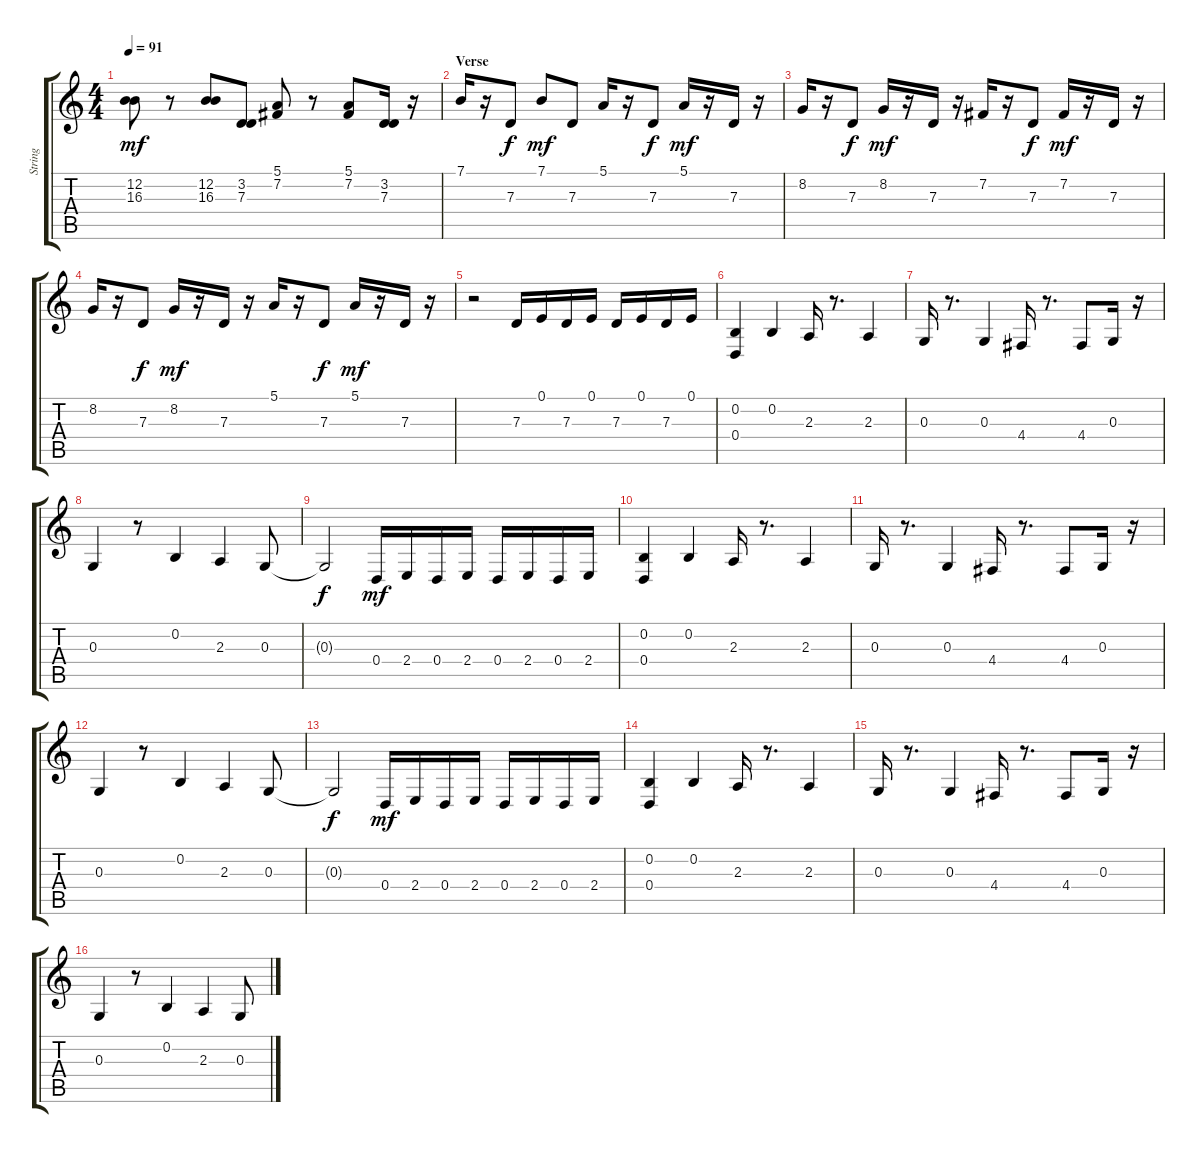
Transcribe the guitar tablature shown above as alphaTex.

\track ("String" "String") {instrument stringensemble1}
\staff {score tabs}
\tuning (E4 B3 G3 D3 A2 E2) {hide}
\ts (4 4)
\tempo 91
\clef g2
\ks c
(12.2 16.3).8{dy mf} r.8 (12.2 16.3).8 (3.2 7.3).8 (5.1 7.2).8 r.8 (5.1 7.2).8 (3.2 7.3).16 r.16 |
\section ("" "Verse")
7.1.16 r.16 7.3.8{dy f} 7.1.8{dy mf} 7.3.8 5.1.16 r.16 7.3.8{dy f} 5.1.16{dy mf} r.16 7.3.16 r.16 |
8.2.16 r.16 7.3.8{dy f} 8.2.16{dy mf} r.16 7.3.16 r.16 7.2.16 r.16 7.3.8{dy f} 7.2.16{dy mf} r.16 7.3.16 r.16 |
8.2.16 r.16 7.3.8{dy f} 8.2.16{dy mf} r.16 7.3.16 r.16 5.1.16 r.16 7.3.8{dy f} 5.1.16{dy mf} r.16 7.3.16 r.16 |
r.2 7.3.16 0.1.16 7.3.16 0.1.16 7.3.16 0.1.16 7.3.16 0.1.16 |
(0.2 0.4).4 0.2.4 2.3.16 r.8{d} 2.3.4 |
0.3.16 r.8{d} 0.3.4 4.4.16 r.8{d} 4.4.8 0.3.16 r.16 |
0.3.4 r.8 0.2.4 2.3.4 0.3.8 |
0.3{t}.2{dy f} 0.4.16{dy mf} 2.4.16 0.4.16 2.4.16 0.4.16 2.4.16 0.4.16 2.4.16 |
(0.2 0.4).4 0.2.4 2.3.16 r.8{d} 2.3.4 |
0.3.16 r.8{d} 0.3.4 4.4.16 r.8{d} 4.4.8 0.3.16 r.16 |
0.3.4 r.8 0.2.4 2.3.4 0.3.8 |
0.3{t}.2{dy f} 0.4.16{dy mf} 2.4.16 0.4.16 2.4.16 0.4.16 2.4.16 0.4.16 2.4.16 |
(0.2 0.4).4 0.2.4 2.3.16 r.8{d} 2.3.4 |
0.3.16 r.8{d} 0.3.4 4.4.16 r.8{d} 4.4.8 0.3.16 r.16 |
0.3.4 r.8 0.2.4 2.3.4 0.3.8
